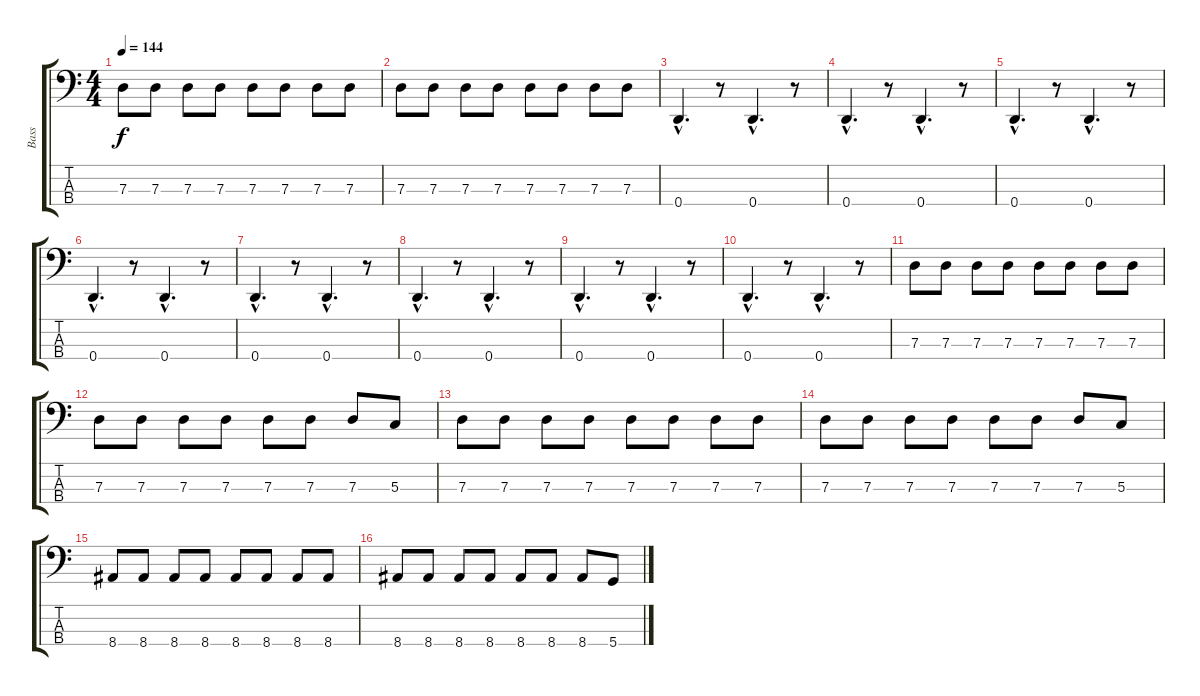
\track ("Bass" "Bass") {instrument electricbasspick}
\staff {score tabs}
\tuning (F2 C2 G1 D1) {hide}
\ts (4 4)
\tempo 144
\clef f4
\ks c
7.3.8{dy f} 7.3.8 7.3.8 7.3.8 7.3.8 7.3.8 7.3.8 7.3.8 |
7.3.8 7.3.8 7.3.8 7.3.8 7.3.8 7.3.8 7.3.8 7.3.8 |
0.4{hac}.4{d} r.8 0.4{hac}.4{d} r.8 |
0.4{hac}.4{d} r.8 0.4{hac}.4{d} r.8 |
0.4{hac}.4{d} r.8 0.4{hac}.4{d} r.8 |
0.4{hac}.4{d} r.8 0.4{hac}.4{d} r.8 |
0.4{hac}.4{d} r.8 0.4{hac}.4{d} r.8 |
0.4{hac}.4{d} r.8 0.4{hac}.4{d} r.8 |
0.4{hac}.4{d} r.8 0.4{hac}.4{d} r.8 |
0.4{hac}.4{d} r.8 0.4{hac}.4{d} r.8 |
7.3.8 7.3.8 7.3.8 7.3.8 7.3.8 7.3.8 7.3.8 7.3.8 |
7.3.8 7.3.8 7.3.8 7.3.8 7.3.8 7.3.8 7.3.8 5.3.8 |
7.3.8 7.3.8 7.3.8 7.3.8 7.3.8 7.3.8 7.3.8 7.3.8 |
7.3.8 7.3.8 7.3.8 7.3.8 7.3.8 7.3.8 7.3.8 5.3.8 |
8.4.8 8.4.8 8.4.8 8.4.8 8.4.8 8.4.8 8.4.8 8.4.8 |
8.4.8 8.4.8 8.4.8 8.4.8 8.4.8 8.4.8 8.4.8 5.4.8
